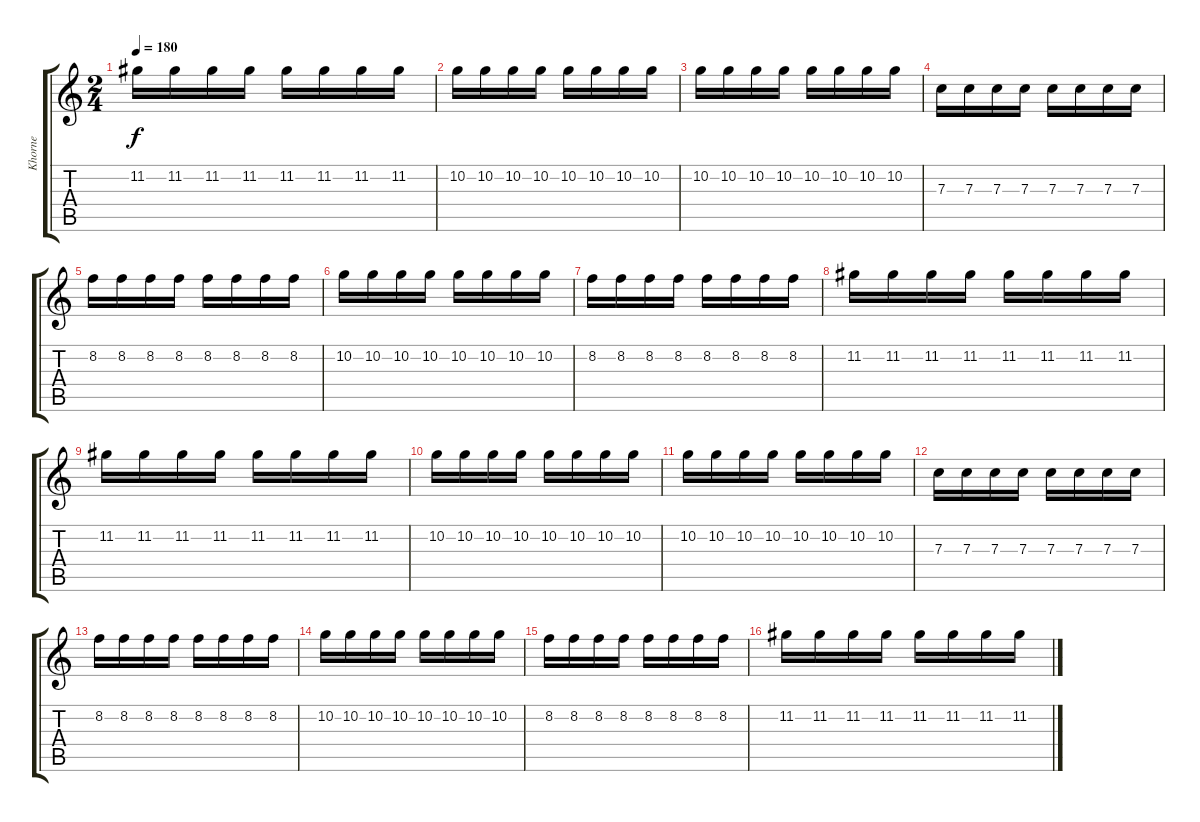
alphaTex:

\track ("Khorne" "Khorne") {instrument overdrivenguitar}
\staff {score tabs}
\tuning (D4 A3 F3 C3 G2 D2) {hide}
\ts (2 4)
\tempo 180
\clef g2
\ks c
11.2.16{dy f} 11.2.16 11.2.16 11.2.16 11.2.16 11.2.16 11.2.16 11.2.16 |
10.2.16 10.2.16 10.2.16 10.2.16 10.2.16 10.2.16 10.2.16 10.2.16 |
10.2.16 10.2.16 10.2.16 10.2.16 10.2.16 10.2.16 10.2.16 10.2.16 |
7.3.16 7.3.16 7.3.16 7.3.16 7.3.16 7.3.16 7.3.16 7.3.16 |
8.2.16 8.2.16 8.2.16 8.2.16 8.2.16 8.2.16 8.2.16 8.2.16 |
10.2.16 10.2.16 10.2.16 10.2.16 10.2.16 10.2.16 10.2.16 10.2.16 |
8.2.16 8.2.16 8.2.16 8.2.16 8.2.16 8.2.16 8.2.16 8.2.16 |
11.2.16 11.2.16 11.2.16 11.2.16 11.2.16 11.2.16 11.2.16 11.2.16 |
11.2.16 11.2.16 11.2.16 11.2.16 11.2.16 11.2.16 11.2.16 11.2.16 |
10.2.16 10.2.16 10.2.16 10.2.16 10.2.16 10.2.16 10.2.16 10.2.16 |
10.2.16 10.2.16 10.2.16 10.2.16 10.2.16 10.2.16 10.2.16 10.2.16 |
7.3.16 7.3.16 7.3.16 7.3.16 7.3.16 7.3.16 7.3.16 7.3.16 |
8.2.16 8.2.16 8.2.16 8.2.16 8.2.16 8.2.16 8.2.16 8.2.16 |
10.2.16 10.2.16 10.2.16 10.2.16 10.2.16 10.2.16 10.2.16 10.2.16 |
8.2.16 8.2.16 8.2.16 8.2.16 8.2.16 8.2.16 8.2.16 8.2.16 |
11.2.16 11.2.16 11.2.16 11.2.16 11.2.16 11.2.16 11.2.16 11.2.16
